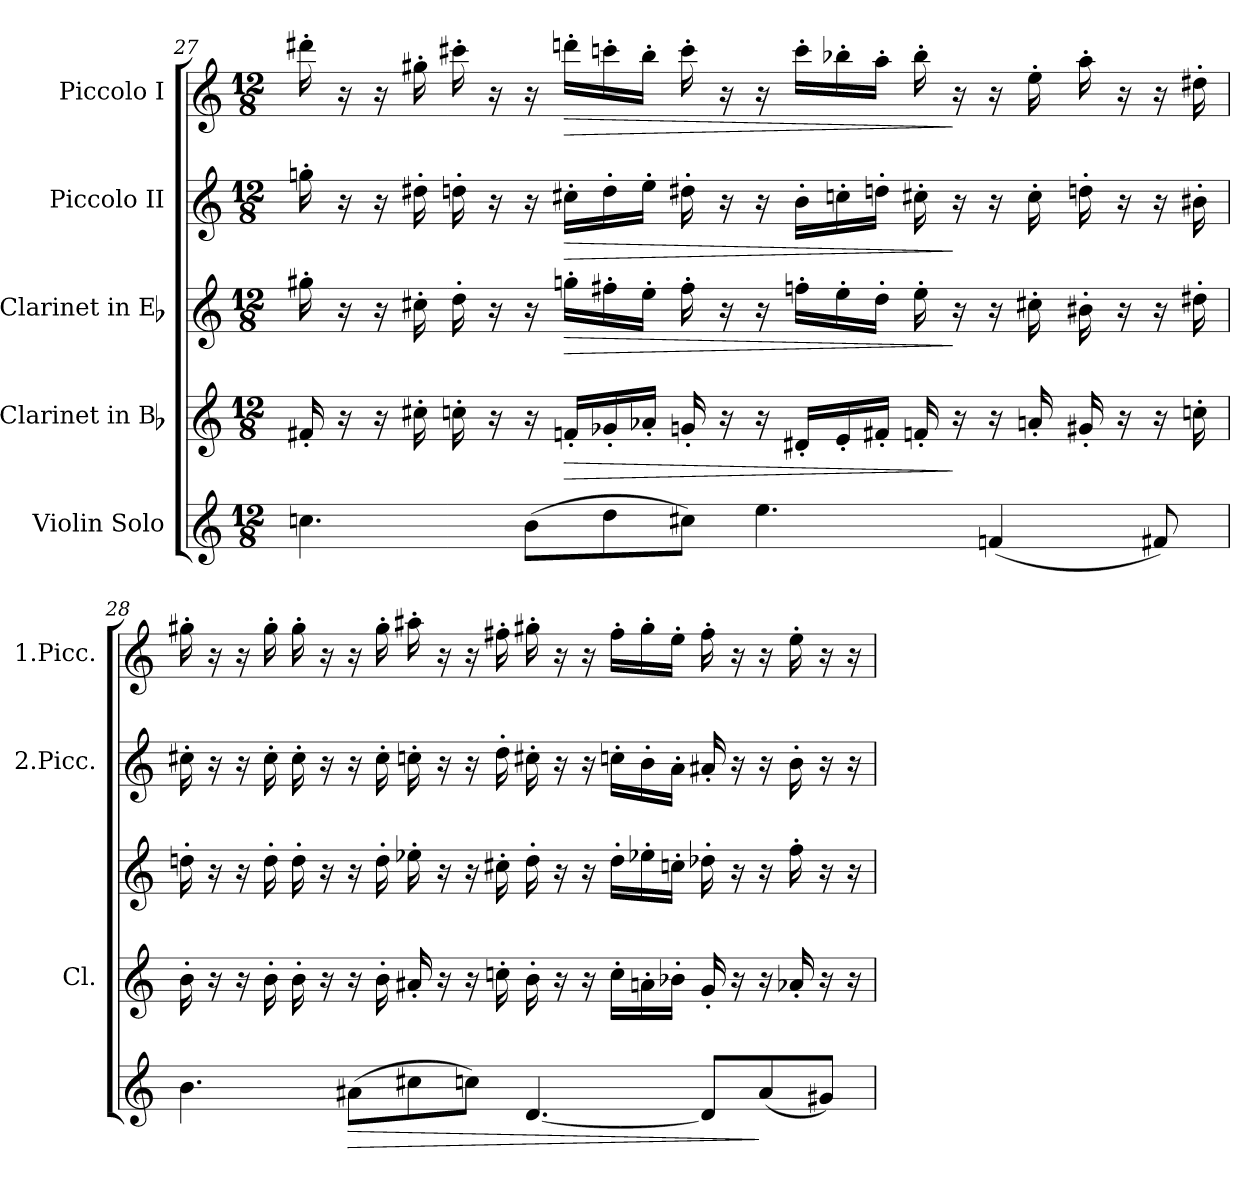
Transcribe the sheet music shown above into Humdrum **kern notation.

**kern	**dynam	**kern	**dynam	**kern	**dynam	**kern	**dynam	**kern	**dynam
*part5	*part5	*part4	*part4	*part3	*part3	*part2	*part2	*part1	*part1
*staff5	*staff5	*staff4	*staff4	*staff3	*staff3	*staff2	*staff2	*staff1	*staff1
*I"Violin Solo	*	*I"Clarinet in Bb	*	*I"Clarinet in Eb	*	*I"Piccolo II	*	*I"Piccolo I	*
*	*	*I'Cl.	*	*	*	*I'2.Picc.	*	*I'1.Picc.	*
*clefG2	*	*clefG2	*	*clefG2	*	*clefG2	*	*clefG2	*
*	*	*ITrd1c2	*	*ITrd-2c-3	*	*ITrd-7c-12	*	*ITrd-7c-12	*
*k[]	*	*k[b-e-]	*	*k[b-e-a-]	*	*k[]	*	*k[]	*
*M12/8	*	*M12/8	*	*M12/8	*	*M12/8	*	*M12/8	*
=27	=27	=27	=27	=27	=27	=27	=27	=27	=27
4.ccn	.	16en'	.	16bbn'	.	16gggn'	.	16dddd#X'	.
.	.	16r	.	16r	.	16r	.	16r	.
.	.	16r	.	16r	.	16r	.	16r	.
.	.	16bn'	.	16een'	.	16ddd#X'	.	16ggg#X'	.
.	.	16b-X'	.	16ff'	.	16dddn'	.	16cccc#X'	.
.	.	16r	.	16r	.	16r	.	16r	.
(8bL	.	16r	.	16r	.	16r	.	16r	.
!	!	!	!LO:HP:b	!	!LO:HP:b	!	!LO:HP:b	!	!LO:HP:b
.	.	16e-X'LL	>	16bb-X'LL	>	16ccc#X'LL	>	16ddddn'LL	>
8dd	.	16f-X'	.	16aan'	.	16ddd'	.	16ccccn'	.
.	.	16g-X'JJ	.	16gg'JJ	.	16eee'JJ	.	16bbb'JJ	.
8cc#XJ)	.	16fn'	.	16aa'	.	16ddd#X'	.	16cccc'	.
.	.	16r	.	16r	.	16r	.	16r	.
4.ee	.	16r	.	16r	.	16r	.	16r	.
.	.	16c#X'LL	.	16aa-X'LL	.	16bb'LL	.	16cccc'LL	.
.	.	16d'	.	16gg'	.	16cccn'	.	16bbb-X'	.
.	.	16en'JJ	.	16ff'JJ	.	16dddn'JJ	.	16aaa'JJ	.
.	.	16e-X'	.	16gg'	.	16ccc#X'	.	16bbb-'	.
.	.	16r	]	16r	]	16r	]	16r	]
(4fn	.	16r	.	16r	.	16r	.	16r	.
.	.	16gn'	.	16een'	.	16ccc#'	.	16eee'	.
.	.	16f#X'	.	16dd#X'	.	16dddn'	.	16aaa'	.
.	.	16r	.	16r	.	16r	.	16r	.
8f#X)	.	16r	.	16r	.	16r	.	16r	.
.	.	16b-X'	.	16ff#X'	.	16bb#X'	.	16ddd#X'	.
=28	=28	=28	=28	=28	=28	=28	=28	=28	=28
4.b	.	16a'	.	16ffn'	.	16ccc#X'	.	16ggg#X'	.
.	.	16r	.	16r	.	16r	.	16r	.
.	.	16r	.	16r	.	16r	.	16r	.
.	.	16a'	.	16ff'	.	16ccc#'	.	16ggg#'	.
.	.	16a'	.	16ff'	.	16ccc#'	.	16ggg#'	.
.	.	16r	.	16r	.	16r	.	16r	.
!	!LO:HP:b	!	!	!	!	!	!	!	!
(8a#XL	>	16r	.	16r	.	16r	.	16r	.
.	.	16a'	.	16ff'	.	16ccc#'	.	16ggg#'	.
8cc#X	.	16g#X'	.	16gg-X'	.	16cccn'	.	16aaa#X'	.
.	.	16r	.	16r	.	16r	.	16r	.
8ccnJ)	.	16r	.	16r	.	16r	.	16r	.
.	.	16b-X'	.	16een'	.	16ddd'	.	16fff#X'	.
[4.d	.	16a'	.	16ff'	.	16ccc#X'	.	16ggg#X'	.
.	.	16r	.	16r	.	16r	.	16r	.
.	.	16r	.	16r	.	16r	.	16r	.
.	.	16b-'LL	.	16ff'LL	.	16cccn'LL	.	16fff#'LL	.
.	.	16gn'	.	16gg-X'	.	16bb'	.	16ggg#'	.
.	.	16a-X'JJ	.	16ee-X'JJ	.	16aa'JJ	.	16eee'JJ	.
8dL]	.	16f'	.	16ff-X'	.	16aa#X'	.	16fff#'	.
.	.	16r	.	16r	.	16r	.	16r	.
(8a#	]	16r	.	16r	.	16r	.	16r	.
.	.	16g-X'	.	16aa-'	.	16bb'	.	16eee'	.
8g#XJ)	.	16r	.	16r	.	16r	.	16r	.
.	.	16r	.	16r	.	16r	.	16r	.
=	=	=	=	=	=	=	=	=	=
*-	*-	*-	*-	*-	*-	*-	*-	*-	*-
